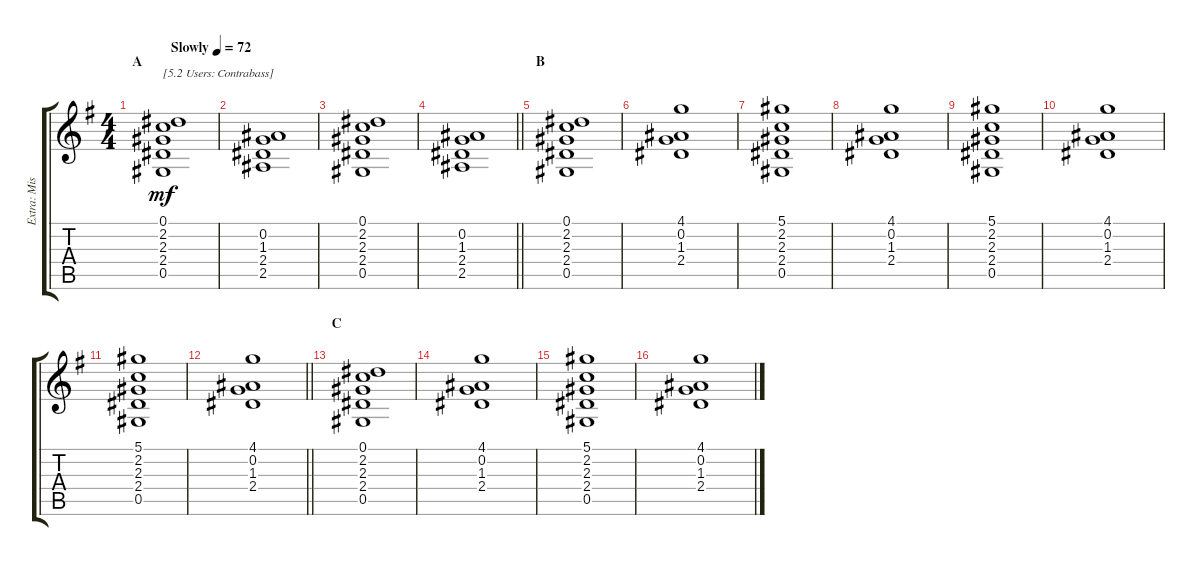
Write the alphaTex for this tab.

\track ("Extra: Misc" "Extra: Mis") {instrument contrabass}
\staff {score tabs}
\tuning (Eb4 Bb3 Gb3 Db3 Ab2 Eb2) {hide}
\ts (4 4)
\section ("" "A")
\tempo (72 "Slowly")
\clef g2
\ks g
(0.1 2.2 2.3 2.4 0.5).1{txt "[5.2 Users: Contrabass]" dy mf instrument contrabass} |
(0.2 1.3 2.4 2.5).1 |
(0.1 2.2 2.3 2.4 0.5).1 |
\barLineRight lightlight
(0.2 1.3 2.4 2.5).1 |
\section ("" "B")
(0.1 2.2 2.3 2.4 0.5).1 |
(4.1 0.2 1.3 2.4).1 |
(5.1 2.2 2.3 2.4 0.5).1 |
(4.1 0.2 1.3 2.4).1 |
(5.1 2.2 2.3 2.4 0.5).1 |
(4.1 0.2 1.3 2.4).1 |
(5.1 2.2 2.3 2.4 0.5).1 |
\barLineRight lightlight
(4.1 0.2 1.3 2.4).1 |
\section ("" "C")
(0.1 2.2 2.3 2.4 0.5).1 |
(4.1 0.2 1.3 2.4).1 |
(5.1 2.2 2.3 2.4 0.5).1 |
(4.1 0.2 1.3 2.4).1
